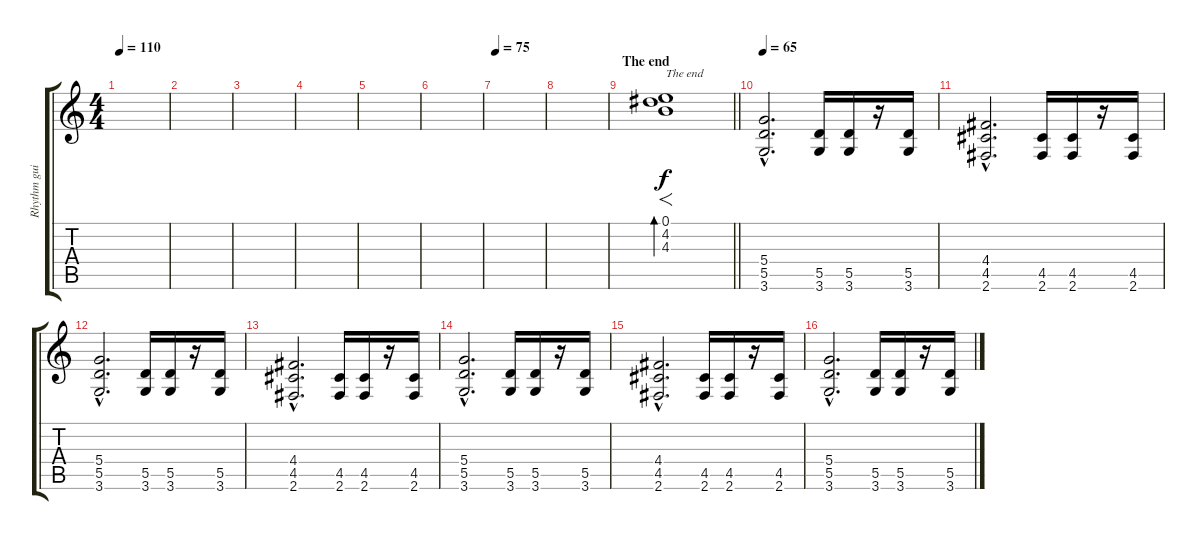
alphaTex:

\track ("Rhythm guitar" "Rhythm gui") {instrument distortionguitar}
\staff {score tabs}
\tuning (E4 B3 G3 D3 A2 E2) {hide}
\ts (4 4)
\tempo 110
\clef g2
\ks c
|
|
|
|
|
|
\tempo 75
|
|
\section ("" "The end")
\barLineRight lightlight
(0.1 4.2 4.3).1{f bd 480 txt "The end"} |
\tempo 65
(5.4{hac} 5.5{hac} 3.6{hac}).2{d volume 13} (5.5 3.6).16 (5.5 3.6).16 r.16 (5.5 3.6).16 |
(4.4{hac} 4.5{hac} 2.6{hac}).2{d} (4.5 2.6).16 (4.5 2.6).16 r.16 (4.5 2.6).16 |
(5.4{hac} 5.5{hac} 3.6{hac}).2{d} (5.5 3.6).16 (5.5 3.6).16 r.16 (5.5 3.6).16 |
(4.4{hac} 4.5{hac} 2.6{hac}).2{d} (4.5 2.6).16 (4.5 2.6).16 r.16 (4.5 2.6).16 |
(5.4{hac} 5.5{hac} 3.6{hac}).2{d} (5.5 3.6).16 (5.5 3.6).16 r.16 (5.5 3.6).16 |
(4.4{hac} 4.5{hac} 2.6{hac}).2{d} (4.5 2.6).16 (4.5 2.6).16 r.16 (4.5 2.6).16 |
(5.4{hac} 5.5{hac} 3.6{hac}).2{d} (5.5 3.6).16 (5.5 3.6).16 r.16 (5.5 3.6).16
